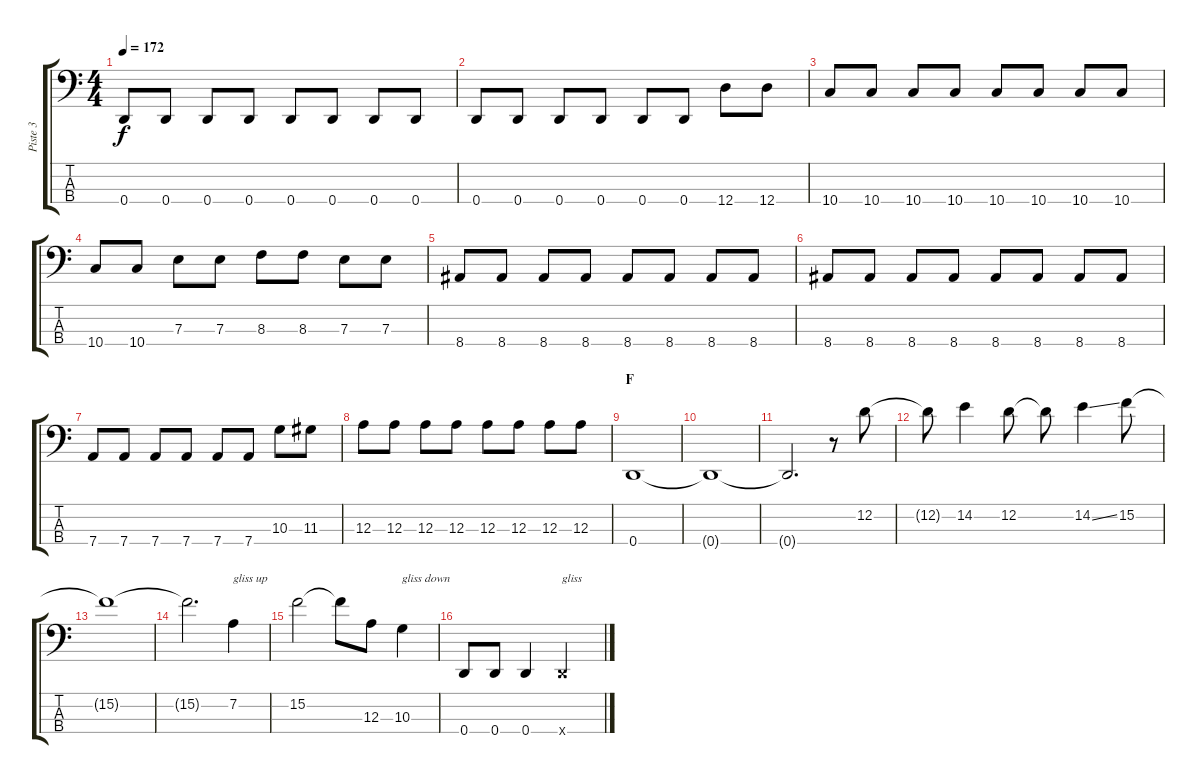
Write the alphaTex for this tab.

\track ("Piste 3" "Piste 3") {instrument electricbassfinger}
\staff {score tabs}
\tuning (G2 D2 A1 D1) {hide}
\ts (4 4)
\tempo 172
\clef f4
\ks c
0.4.8{dy f} 0.4.8 0.4.8 0.4.8 0.4.8 0.4.8 0.4.8 0.4.8 |
0.4.8 0.4.8 0.4.8 0.4.8 0.4.8 0.4.8 12.4.8 12.4.8 |
10.4.8 10.4.8 10.4.8 10.4.8 10.4.8 10.4.8 10.4.8 10.4.8 |
10.4.8 10.4.8 7.3.8 7.3.8 8.3.8 8.3.8 7.3.8 7.3.8 |
8.4.8 8.4.8 8.4.8 8.4.8 8.4.8 8.4.8 8.4.8 8.4.8 |
8.4.8 8.4.8 8.4.8 8.4.8 8.4.8 8.4.8 8.4.8 8.4.8 |
7.4.8 7.4.8 7.4.8 7.4.8 7.4.8 7.4.8 10.3.8 11.3.8 |
12.3.8 12.3.8 12.3.8 12.3.8 12.3.8 12.3.8 12.3.8 12.3.8 |
\section ("" "F")
0.4.1 |
0.4{t}.1 |
0.4{t}.2{d} r.8 12.2.8 |
12.2{t}.8 14.2.4 12.2.8 12.2{t}.8 14.2{ss}.4 15.2.8 |
15.2{t}.1 |
15.2{t}.2{d} 7.2.4{txt "gliss up"} |
15.2.2 15.2{t}.8 12.3.8 10.3.4{txt "gliss down"} |
0.4.8 0.4.8 0.4.4 0.4{x}.2{txt "gliss"}
